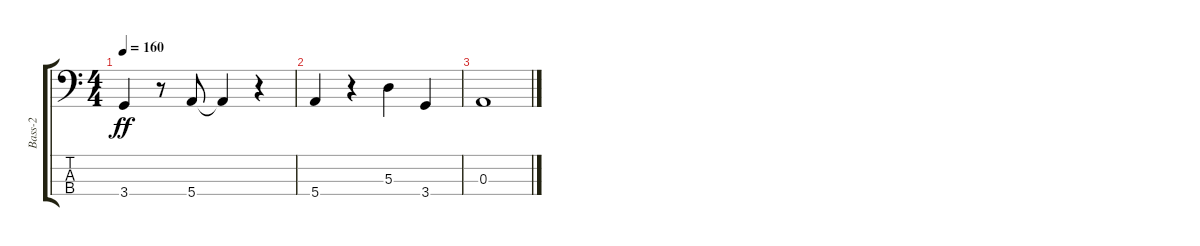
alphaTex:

\track ("Bass-2" "Bass-2") {instrument acousticbass}
\staff {score tabs}
\tuning (G2 D2 A1 E1) {hide}
\ts (4 4)
\tempo 160
\clef f4
\ks c
3.4.4{dy ff} r.8 5.4.8 5.4{t}.4 r.4 |
5.4.4 r.4 5.3.4 3.4.4 |
0.3.1
